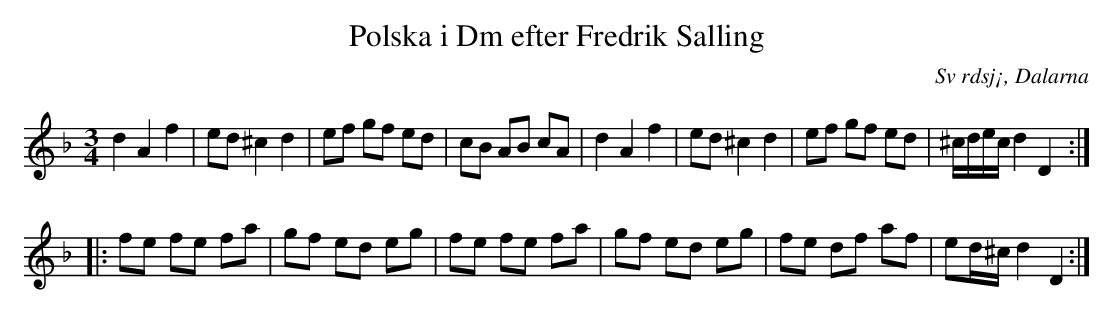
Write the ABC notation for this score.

X:1
T:Polska i Dm efter Fredrik Salling
O:Sv rdsj¡, Dalarna
M:3/4
L:1/8
K:Dm
d2 A2 f2 | ed ^c2 d2 | ef gf ed | cB AB cA | d2 A2 f2 | ed ^c2 d2 | ef gf ed | ^c/d/e/c/ d2 D2 ::
fe fe fa | gf ed eg | fe fe fa | gf ed eg | fe df af | ed/^c/ d2 D2 :|
